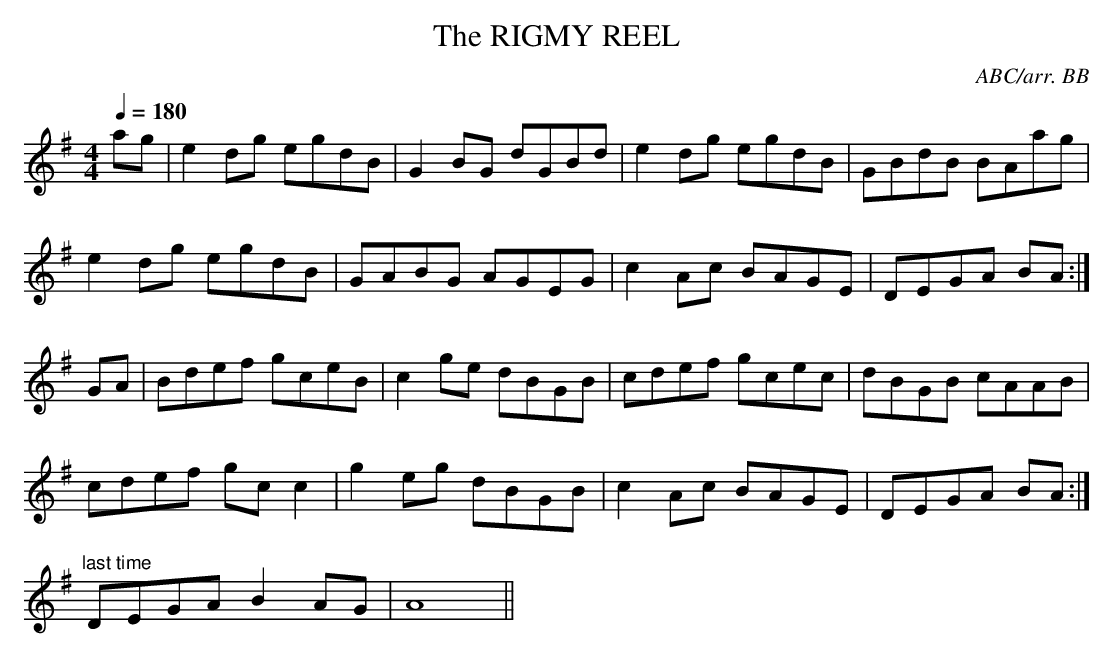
X:1
T:RIGMY REEL, The
C:ABC/arr. BB
Q:1/4=180
L:1/8
M:4/4
K:G
ag|e2dg egdB|G2BG dGBd|e2dg egdB|GBdB BAag|
e2dg egdB|GABG AGEG|c2Ac BAGE|DEGA BA:|
GA|Bdef gceB|c2ge dBGB|cdef gcec|dBGB cAAB|
cdef gcc2|g2eg dBGB|c2Ac BAGE|DEGA BA:|
"last time"DEGA B2AG|A8||
